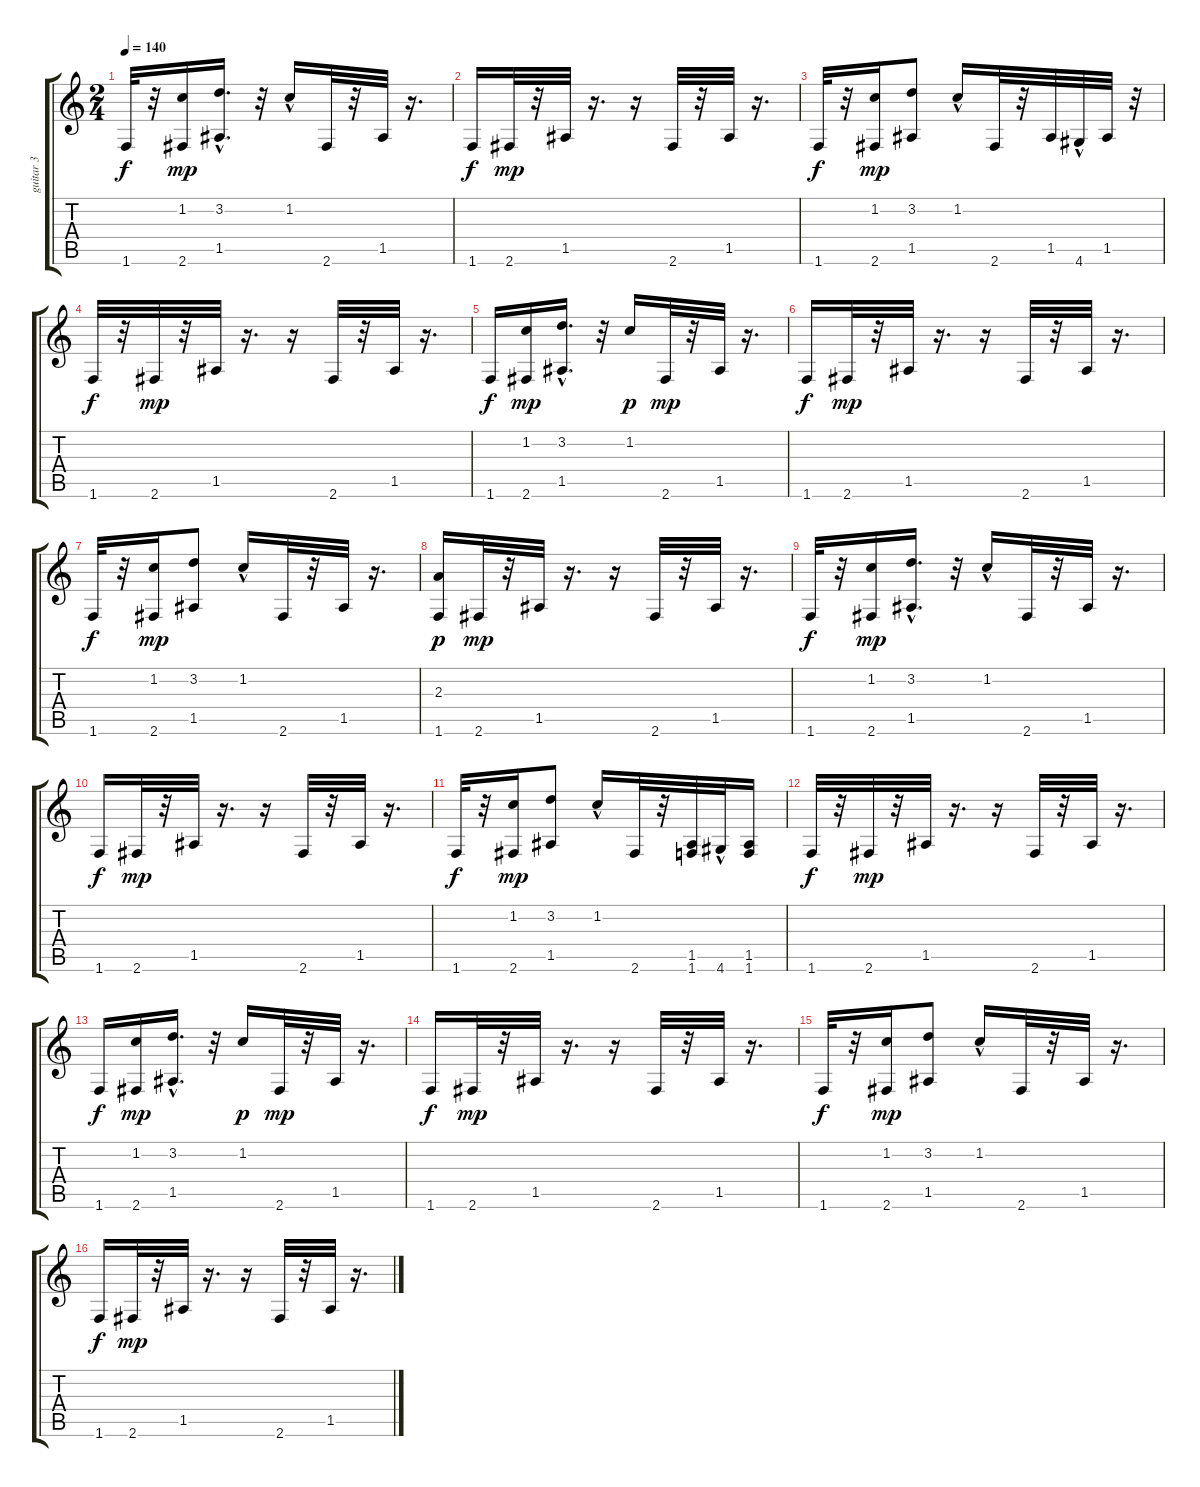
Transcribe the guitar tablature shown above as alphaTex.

\track ("guitar 3" "guitar 3") {instrument acousticguitarsteel}
\staff {score tabs}
\tuning (E4 B3 G3 D3 A2 E2) {hide}
\ts (2 4)
\tempo 140
\clef g2
\ks c
1.6.32{dy f} r.32 (1.2 2.6).16{dy mp} (3.2{hac} 1.5).16{d} r.32 1.2{hac}.16 2.6.32 r.32 1.5.32 r.16{d} |
1.6.16{dy f} 2.6.32{dy mp} r.32 1.5.32 r.16{d} r.16 2.6.32 r.32 1.5.32 r.16{d} |
1.6.32{dy f} r.32 (1.2 2.6).16{dy mp} (3.2 1.5).8 1.2{hac}.16 2.6.32 r.32 1.5.32 4.6{hac}.32 1.5.32 r.32 |
1.6.32{dy f} r.32 2.6.32{dy mp} r.32 1.5.32 r.16{d} r.16 2.6.32 r.32 1.5.32 r.16{d} |
1.6.16{dy f} (1.2 2.6).16{dy mp} (3.2{hac} 1.5).16{d} r.32 1.2.16{dy p} 2.6.32{dy mp} r.32 1.5.32 r.16{d} |
1.6.16{dy f} 2.6.32{dy mp} r.32 1.5.32 r.16{d} r.16 2.6.32 r.32 1.5.32 r.16{d} |
1.6.32{dy f} r.32 (1.2 2.6).16{dy mp} (3.2 1.5).8 1.2{hac}.16 2.6.32 r.32 1.5.32 r.16{d} |
(2.3 1.6).16{dy p} 2.6.32{dy mp} r.32 1.5.32 r.16{d} r.16 2.6.32 r.32 1.5.32 r.16{d} |
1.6.32{dy f} r.32 (1.2 2.6).16{dy mp} (3.2{hac} 1.5).16{d} r.32 1.2{hac}.16 2.6.32 r.32 1.5.32 r.16{d} |
1.6.16{dy f} 2.6.32{dy mp} r.32 1.5.32 r.16{d} r.16 2.6.32 r.32 1.5.32 r.16{d} |
1.6.32{dy f} r.32 (1.2 2.6).16{dy mp} (3.2 1.5).8 1.2{hac}.16 2.6.32 r.32 (1.5 1.6).32 4.6{hac}.32 (1.5 1.6).16 |
1.6.32{dy f} r.32 2.6.32{dy mp} r.32 1.5.32 r.16{d} r.16 2.6.32 r.32 1.5.32 r.16{d} |
1.6.16{dy f} (1.2 2.6).16{dy mp} (3.2{hac} 1.5).16{d} r.32 1.2.16{dy p} 2.6.32{dy mp} r.32 1.5.32 r.16{d} |
1.6.16{dy f} 2.6.32{dy mp} r.32 1.5.32 r.16{d} r.16 2.6.32 r.32 1.5.32 r.16{d} |
1.6.32{dy f} r.32 (1.2 2.6).16{dy mp} (3.2 1.5).8 1.2{hac}.16 2.6.32 r.32 1.5.32 r.16{d} |
1.6.16{dy f} 2.6.32{dy mp} r.32 1.5.32 r.16{d} r.16 2.6.32 r.32 1.5.32 r.16{d}
